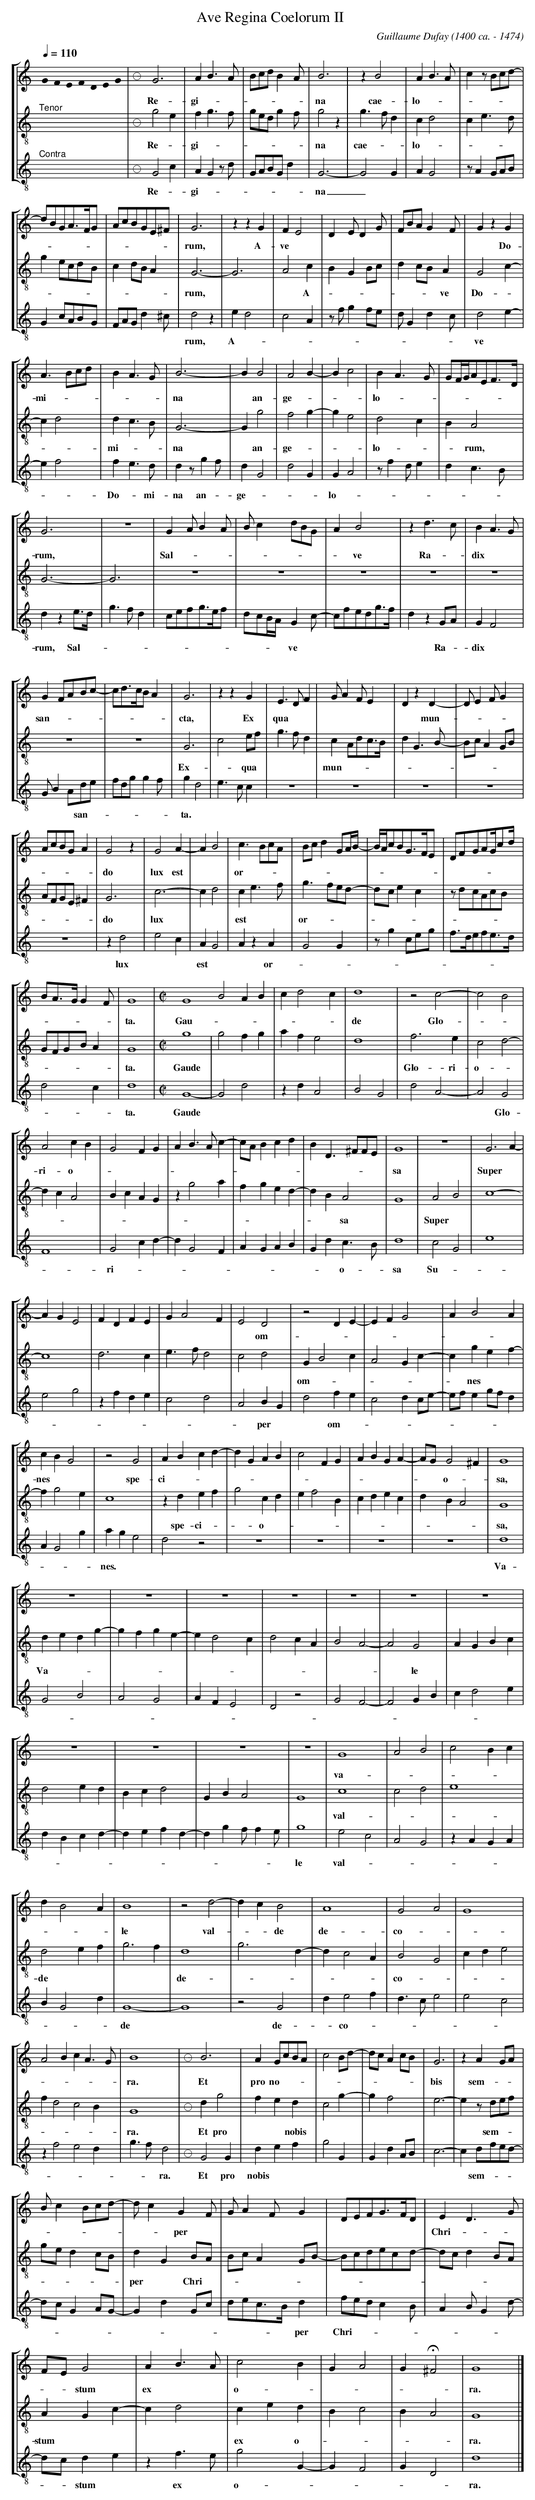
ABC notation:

X:1
T:Ave Regina Coelorum II
C:Guillaume Dufay (1400 ca. - 1474)
M:none
L:1/4
Q:1/4=110
V:2 treble-8
V:3 treble-8
%%staves [1 2 3]
K:C
V:1
!stemless!G!stemless!F!stemless!E!stemless!F!stemless!D!stemless!E!stemless!G\
|\
w:A---ve**
V:2
"^Tenor"x6x|\
w:
V:3
"^Contra"x6x|\
w:
V:1
[M:o]G3|AB>A|B/c/d/BA/|B3|zB2|AB>A|cz/B/c/d/-|
w:Re-gi--------na cae-lo-------
V:2
[M:o]g2e|fg>f|g/e/d/gf/|g2z|g>fd|cd2|ce>d|
w:Re--gi--------na cae---lo-----
V:3
[M:o]G2c|AGz/d/|G/A/B/G/d|G3-|G2G|AG2|z/AG/A/B/|
w:Re--gi--------na_*******
V:1
d/B/G/A/>F/G/|A/c/B/G/E/^F/|G3|zzG|FE2|DE/DG/|F/B/A/GF/|GzG|
w:------------rum, A-ve*********** Do-
V:2
ge/c/d/B/|cd/B/A|G3-|G3|A2c|BGB/c/|dc/B/A|G2c-|
w:---------rum,** A--------ve Do--
V:3
Gc/A/B/G/|F/A/G/d^c/|d2z|ed2|c2A|z/f/gf/e/|d/Gdc/|d2e-|
w:**********rum, A------------ve*
V:1
A>Bc/d/|BA>G|B3-|BB2|A2B-|Bc2|BA>G|G/F//G//A/E/F/>D/|
w:mi-------na* an-ge----lo---------
V:2
cd2|dc>B|G3-|Gg2|f2g-|ge2|d2c|BA2|
w:--mi---na* an-ge----lo---rum,
V:3
ef2|fe>d|dz/gf/|dG2|d2G|GA2|z/fd/e|dc>B|
w:-- Do--mi-na an--ge----lo--------
V:1
G3|z3|GA/BA/|B/cd/B/G/|AB2|zd>c|BA>G|
w:rum, Sal----------ve Ra--dix**
V:2
G3-|G3|z3|z3|z3|z3|z3|
w:**
V:3
dze/>d/|g>fd|c/e/f/g/>e/f/|d/c/B//A//Gc/-|c/f/e/d/g/>f/|dzG/A/|GF2|
w:rum, Sal---------------ve******** Ra--dix*
V:1
GF/A/B/c/-|c/d/>c/B/A|G3|zzG|E>DF|G/AF/E|DzD-|D/EF/G|
w:san----------cta, Ex qua*******mun-----
V:2
z3|z3|G3|c2e/f/|g>fd|cA/d/c/>B/|dG>B-|B/c/AG/B/|
w:Ex-- qua****mun-------------
V:3
G/BA/d/e/|f/d/g/gf/|gd2|e>cc|z3|z3|z3|z3|
w:***san-------ta.****
V:1
A/c/B/G/A|G2z|G2A-|AB2|c>Bc/A/|B/c/dG/A//B//-|B//A//c/B/G/>F/E/|D/F/G/A/G//c/d//|
w:-----do lux est** or------------------------
V:2
A/F/G/E/^F|G3|c3-|cd2|ce>f|g>fe/d/-|d/c/ec|z/d/c/A/c/B/|
w:-----do lux** est** or-------------
V:3
z3|zd2|e2c|AG2|AzA|G2G|z/gc/e/g/|f/>d/e/f/e/>d/|
w:lux** est** or-------------
V:1
B/A/>G/GF/|G4|[M:C|]G4B2AB|cd2c|d4|z2c2-|c2B2|
w:-----ta. Gau-------de Glo---
V:2
G/F/G/B/A|G4|[M:C|]g4|g2fg|afe2|d4|f3e|c2d2-|
w:-----ta. Gaude******* Glo-ri-o--
V:3
d2c|d4|[M:C|]G4-|G2d2|zdA2|B2G2|d2A2-|A2G2|
w:--ta. Gaude********* Glo-
V:1
A2cB|G2FG|AB>Ac-|c/A/Bcd|BD>^FF/E/|G4|z4|G3A-|
w:ri-o-------------------sa Super*
V:2
dcA2|BcAG|zg2a|fged-|dBA2|G4|A2B2|c4-|
w:---------------sa* Super**
V:3
F4|G2cd-|dG2F|AGAB|Gdc>B|d4|c2G2|e4|
w:-ri------------o--sa Su---
V:1
AGE2|FDFE|GA2F|E2D2|z2DE-|EFG2|AB2A|
w:*********** om--------
V:2
c4|d3c|e>fd2|c2d2|GB2c|A2Gc-|cgef-|
w:******** om-------nes**
V:3
e2g2|zfde|c2d2|A2BG|d2fe|c2dc/e/-|e/f/eg/f/d|
w:--------per** om------------
V:1
cBG2|z2G2|ABcd-|dGAB|c2FG|ABGA-|A/G/G2^F|G4|
w:nes** spe-ci-----------------o--sa,
V:2
fg2e|c4|zdef|g2cd|ef2B|cdec|dBA2|G4|
w:**** spe-ci---o------------sa,
V:3
AG2g|age2|d2z2|z4|z4|z4|z4|d4|
w:---nes.*** Va-
V:1
z4|z4|z4|z4|z4|z4|z4|
w:
V:2
dedg-|gfge-|ed2c|d2cA|B2A2-|A2G2|AGBc|
w:Va-----------------le****
V:3
G2B2|A2G2|AFE2|D2z2|G2F2-|F2GB|cd2e|
w:----------------
V:1
z4|z4|z4|z4|G4|A2B2|c2Bc|
w:va------
V:2
d2ed|Bcd2|GBA2|G4|c4|c2d2|e4|
w:********** val----
V:3
dBcd-|defd-|dgf/fe/|g4|e2c2|A2G2|zAGA|
w:-------------le val-------
V:1
dB2A|B4|z2d2-|dcB2|A4|G2A2|G4|
w:---le val---de de-co--
V:2
d2ef|g3f|d4|g3d-|dc2A|B2G2|cde2|
w:de**** de------co-----
V:3
BG2d|G4-|G4|z2G2|de2f|d>ce2|e2c2|
w:---de* de--co-------
V:1
A2BcA>G|B4|[M:o]B3|AG/c/B/A/|c2B/d/-|d/c/Ac/B/|G3|zAG/A/|
w:-----ra. Et pro no------------bis sem---
V:2
fd2c2B|G4|[M:o]dg2|fed|c2g-|gf2|e3-|ez/d/e/f/|
w:----ra. Et pro** nobis****** sem---
V:3
zf2e2d|g>fd2|[M:o]G2G|def|g2G|GdA/B/|c3-|cd/f/e/d/-|
w:-----ra. Et pro nobis********** sem----
V:1
B/cB/c/d/-|d/cGF/|G/AF/G|D/E/F/G/>F/D/|ED>G|
w:-------per*********** Chri---
V:2
g/e/dc/B/|dGB/A/|B/c/AG/B/-|B/c/d/e/c/d/-|d/c/dB/A/|
w:-----per* Chri------------------
V:3
d/c/GA/G/-|GdG/c/|d/e/c/>B/d|f/e/d/cB/|AB/Gd/-|
w:-------------per Chri---------
V:1
F/E/G2|AB>A|c2B|GA2|GH^F2|G4|]
w:--stum ex** o------ra.
V:2
AGc-|cd2|ced|Bc2|BA2|G4|]
w:stum**** ex* o-----ra.
V:3
d/c/de|zf>e|g2G-|GF2|GD2|d4|]
w:--stum* ex* o------ra.
